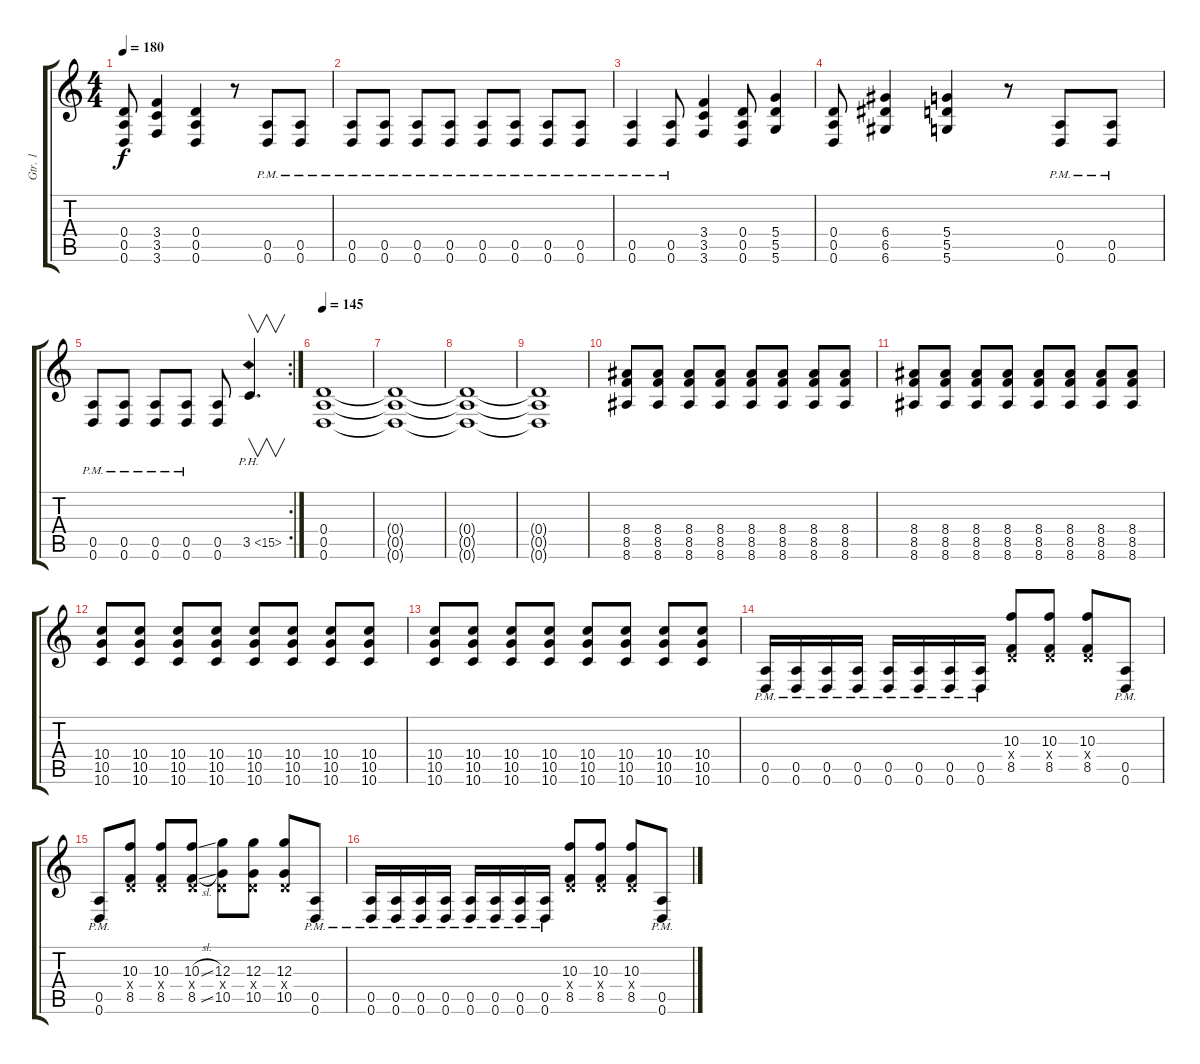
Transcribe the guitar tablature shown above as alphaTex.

\track ("Gtr. 1" "Gtr. 1") {instrument distortionguitar}
\staff {score tabs}
\tuning (E4 B3 G3 D3 A2 D2) {hide}
\ts (4 4)
\tempo 180
\clef g2
\ks c
(0.4 0.5 0.6).8{dy f} (3.4 3.5 3.6).4 (0.4 0.5 0.6).4 r.8 (0.5{pm} 0.6{pm}).8 (0.5{pm} 0.6{pm}).8 |
(0.5{pm} 0.6{pm}).8 (0.5{pm} 0.6{pm}).8 (0.5{pm} 0.6{pm}).8 (0.5{pm} 0.6{pm}).8 (0.5{pm} 0.6{pm}).8 (0.5{pm} 0.6{pm}).8 (0.5{pm} 0.6{pm}).8 (0.5{pm} 0.6{pm}).8 |
(0.5{pm} 0.6{pm}).4 (0.5{pm} 0.6{pm}).8 (3.4 3.5 3.6).4 (0.4 0.5 0.6).8 (5.4 5.5 5.6).4 |
(0.4 0.5 0.6).8 (6.4 6.5 6.6).4 (5.4 5.5 5.6).4 r.8 (0.5{pm} 0.6{pm}).8 (0.5{pm} 0.6{pm}).8 |
\rc 2
(0.5{pm} 0.6{pm}).8 (0.5{pm} 0.6{pm}).8 (0.5{pm} 0.6{pm}).8 (0.5{pm} 0.6{pm}).8 (0.5 0.6).8 3.5{ph 12}.4{v d} |
\tempo 145
(0.4 0.5 0.6).1 |
(0.4{t} 0.5{t} 0.6{t}).1 |
(0.4{t} 0.5{t} 0.6{t}).1 |
(0.4{t} 0.5{t} 0.6{t}).1 |
(8.4 8.5 8.6).8 (8.4 8.5 8.6).8 (8.4 8.5 8.6).8 (8.4 8.5 8.6).8 (8.4 8.5 8.6).8 (8.4 8.5 8.6).8 (8.4 8.5 8.6).8 (8.4 8.5 8.6).8 |
(8.4 8.5 8.6).8 (8.4 8.5 8.6).8 (8.4 8.5 8.6).8 (8.4 8.5 8.6).8 (8.4 8.5 8.6).8 (8.4 8.5 8.6).8 (8.4 8.5 8.6).8 (8.4 8.5 8.6).8 |
(10.4 10.5 10.6).8 (10.4 10.5 10.6).8 (10.4 10.5 10.6).8 (10.4 10.5 10.6).8 (10.4 10.5 10.6).8 (10.4 10.5 10.6).8 (10.4 10.5 10.6).8 (10.4 10.5 10.6).8 |
(10.4 10.5 10.6).8 (10.4 10.5 10.6).8 (10.4 10.5 10.6).8 (10.4 10.5 10.6).8 (10.4 10.5 10.6).8 (10.4 10.5 10.6).8 (10.4 10.5 10.6).8 (10.4 10.5 10.6).8 |
(0.5{pm} 0.6{pm}).16 (0.5{pm} 0.6{pm}).16 (0.5{pm} 0.6{pm}).16 (0.5{pm} 0.6{pm}).16 (0.5{pm} 0.6{pm}).16 (0.5{pm} 0.6{pm}).16 (0.5{pm} 0.6{pm}).16 (0.5{pm} 0.6{pm}).16 (10.3 0.4{x} 8.5).8 (10.3 0.4{x} 8.5).8 (10.3 0.4{x} 8.5).8 (0.5{pm} 0.6{pm}).8 |
(0.5{pm} 0.6{pm}).8 (10.3 0.4{x} 8.5).8 (10.3 0.4{x} 8.5).8 (10.3{sl} 0.4{x} 8.5{sl}).8 (12.3 0.4{x} 10.5).8 (12.3 0.4{x} 10.5).8 (12.3 0.4{x} 10.5).8 (0.5{pm} 0.6{pm}).8 |
(0.5{pm} 0.6{pm}).16 (0.5{pm} 0.6{pm}).16 (0.5{pm} 0.6{pm}).16 (0.5{pm} 0.6{pm}).16 (0.5{pm} 0.6{pm}).16 (0.5{pm} 0.6{pm}).16 (0.5{pm} 0.6{pm}).16 (0.5{pm} 0.6{pm}).16 (10.3 0.4{x} 8.5).8 (10.3 0.4{x} 8.5).8 (10.3 0.4{x} 8.5).8 (0.5{pm} 0.6{pm}).8
